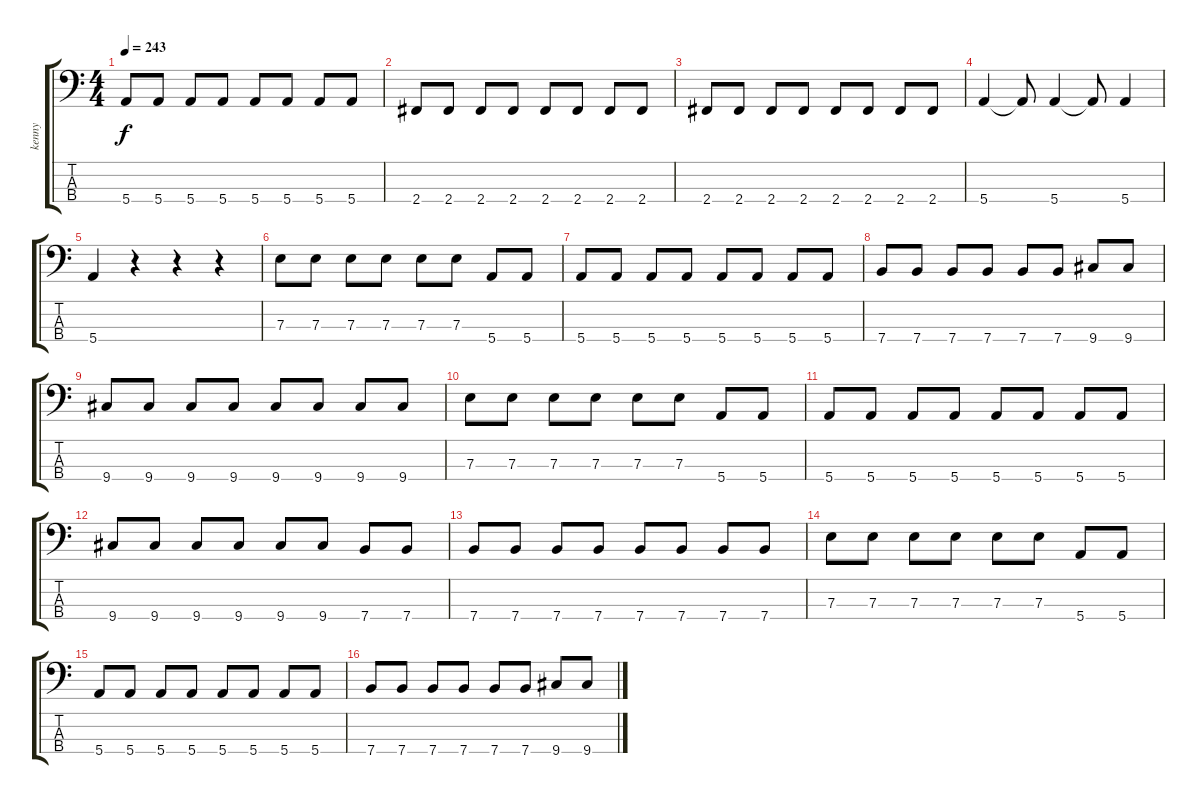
\track ("kenny" "kenny") {instrument electricbasspick}
\staff {score tabs}
\tuning (G2 D2 A1 E1) {hide}
\ts (4 4)
\tempo 243
\clef f4
\ks c
5.4.8{dy f} 5.4.8 5.4.8 5.4.8 5.4.8 5.4.8 5.4.8 5.4.8 |
2.4.8 2.4.8 2.4.8 2.4.8 2.4.8 2.4.8 2.4.8 2.4.8 |
2.4.8 2.4.8 2.4.8 2.4.8 2.4.8 2.4.8 2.4.8 2.4.8 |
5.4.4 5.4{t}.8 5.4.4 5.4{t}.8 5.4.4 |
5.4.4 r.4 r.4 r.4 |
7.3.8 7.3.8 7.3.8 7.3.8 7.3.8 7.3.8 5.4.8 5.4.8 |
5.4.8 5.4.8 5.4.8 5.4.8 5.4.8 5.4.8 5.4.8 5.4.8 |
7.4.8 7.4.8 7.4.8 7.4.8 7.4.8 7.4.8 9.4.8 9.4.8 |
9.4.8 9.4.8 9.4.8 9.4.8 9.4.8 9.4.8 9.4.8 9.4.8 |
7.3.8 7.3.8 7.3.8 7.3.8 7.3.8 7.3.8 5.4.8 5.4.8 |
5.4.8 5.4.8 5.4.8 5.4.8 5.4.8 5.4.8 5.4.8 5.4.8 |
9.4.8 9.4.8 9.4.8 9.4.8 9.4.8 9.4.8 7.4.8 7.4.8 |
7.4.8 7.4.8 7.4.8 7.4.8 7.4.8 7.4.8 7.4.8 7.4.8 |
7.3.8 7.3.8 7.3.8 7.3.8 7.3.8 7.3.8 5.4.8 5.4.8 |
5.4.8 5.4.8 5.4.8 5.4.8 5.4.8 5.4.8 5.4.8 5.4.8 |
7.4.8 7.4.8 7.4.8 7.4.8 7.4.8 7.4.8 9.4.8 9.4.8
